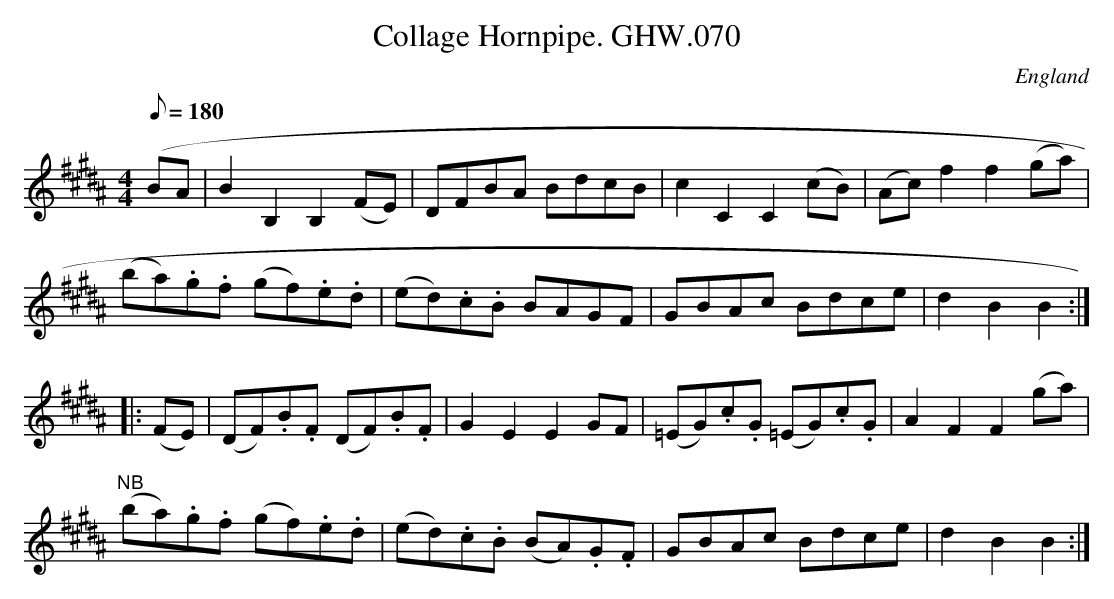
X:1
T:Collage Hornpipe. GHW.070
M:4/4
L:1/8
Q:180
O:England
K:B_
(BA|B2B,2B,2(FE)|DFBA BdcB|c2C2C2 (cB)|(Ac) f2f2 (ga)|!
(ba).g.f (gf).e.d|(ed).c.B BAGF |GBAc Bdce|d2B2B2:|!
|:(FE)|(DF).B.F (DF).B.F|G2E2E2 GF|(=EG).c.G (=EG).c.G|A2F2F2 (ga)|!
"NB"(ba).g.f (gf).e.d|(ed).c.B (BA).G.F|GBAc Bdce|d2B2B2:|]
